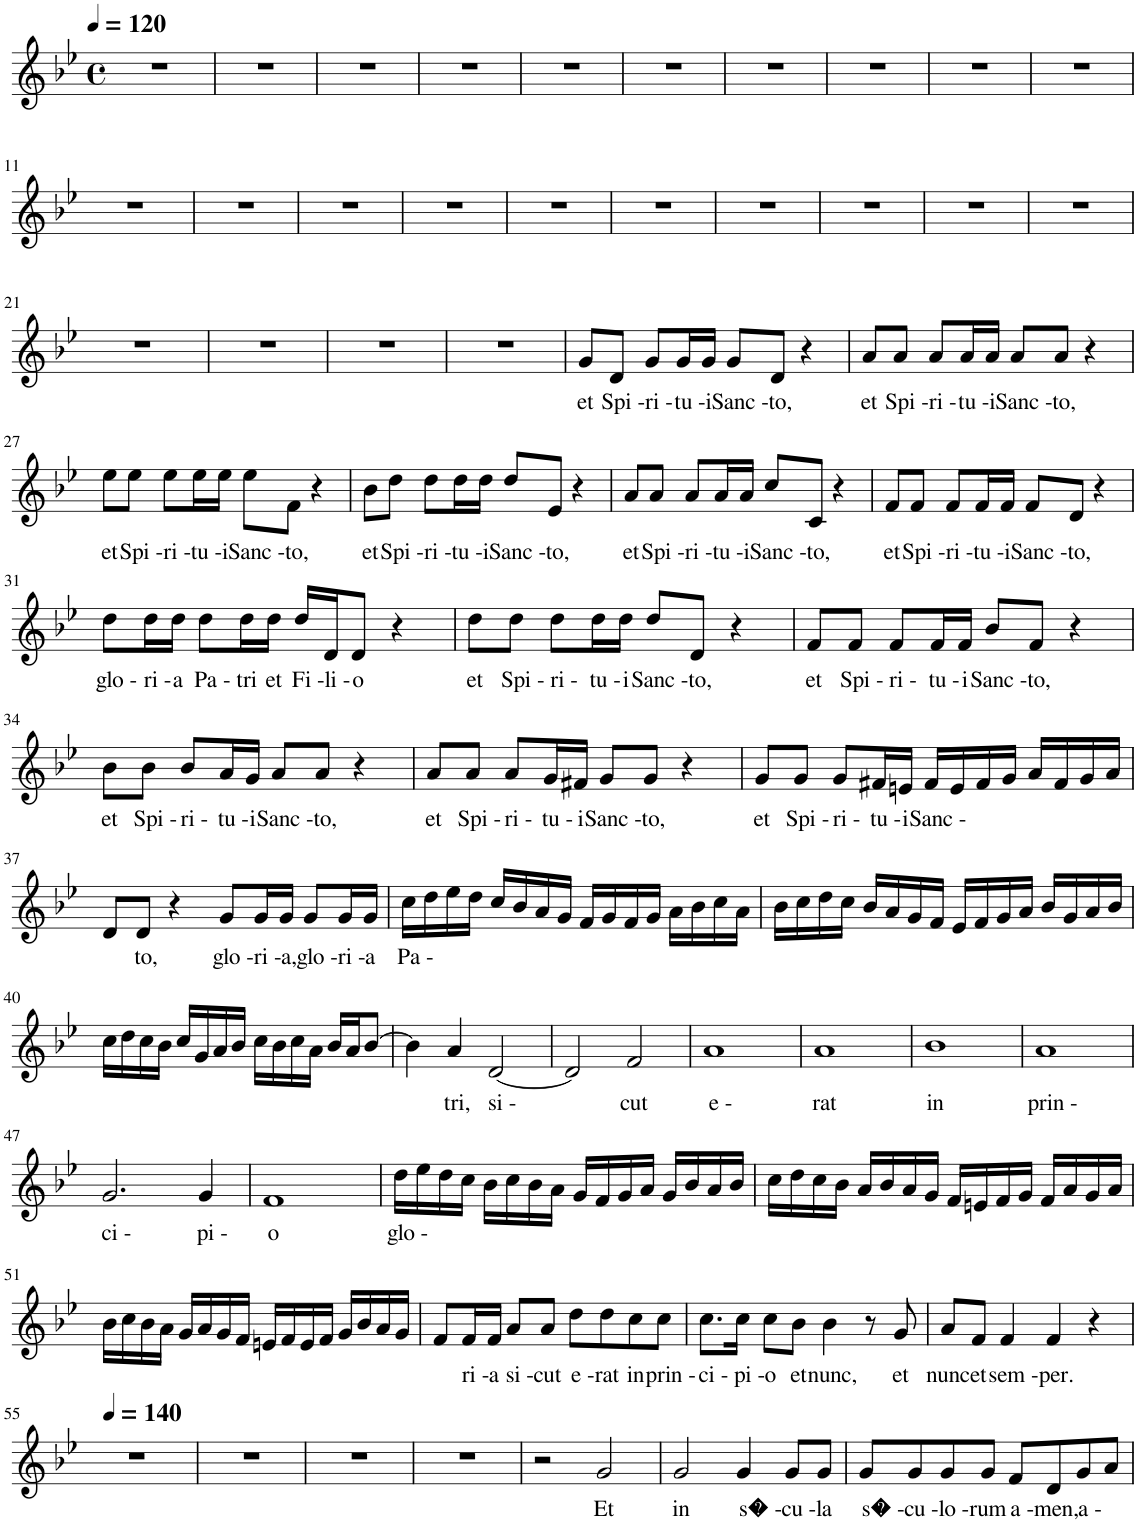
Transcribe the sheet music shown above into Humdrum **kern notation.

**kern	**text
*part1	*part1
*staff1	*staff1
*I"Alto, Alto	*
*I'A.	*
*clefG2	*
*k[b-e-]	*
*M4/4	*
*met(c)	*
*MM120	*
=1	=1
1r	.
=2	=2
1r	.
=3	=3
1r	.
=4	=4
1r	.
=5	=5
1r	.
=6	=6
1r	.
=7	=7
1r	.
=8	=8
1r	.
=9	=9
1r	.
=10	=10
1r	.
!!LO:LB:g=z
=11	=11
1r	.
=12	=12
1r	.
=13	=13
1r	.
=14	=14
1r	.
=15	=15
1r	.
=16	=16
1r	.
=17	=17
1r	.
=18	=18
1r	.
=19	=19
1r	.
=20	=20
1r	.
!!LO:LB:g=z
=21	=21
1r	.
=22	=22
1r	.
=23	=23
1r	.
=24	=24
1r	.
=25	=25
!	!LO:LY:b
8g/L	et
!	!LO:LY:b
8d/J	Spi -
!	!LO:LY:b
8g/L	ri -
!	!LO:LY:b
16g/L	tu -
!	!LO:LY:b
16g/JJ	i
!	!LO:LY:b
8g/L	Sanc -
!	!LO:LY:b
8d/J	to,
4r	.
=26	=26
!	!LO:LY:b
8a/L	et
!	!LO:LY:b
8a/J	Spi -
!	!LO:LY:b
8a/L	ri -
!	!LO:LY:b
16a/L	tu -
!	!LO:LY:b
16a/JJ	i
!	!LO:LY:b
8a/L	Sanc -
!	!LO:LY:b
8a/J	to,
4r	.
!!LO:LB:g=z
=27	=27
!	!LO:LY:b
8ee-\L	et
!	!LO:LY:b
8ee-\J	Spi -
!	!LO:LY:b
8ee-\L	ri -
!	!LO:LY:b
16ee-\L	tu -
!	!LO:LY:b
16ee-\JJ	i
!	!LO:LY:b
8ee-\L	Sanc -
!	!LO:LY:b
8f\J	to,
4r	.
=28	=28
!	!LO:LY:b
8b-\L	et
!	!LO:LY:b
8dd\J	Spi -
!	!LO:LY:b
8dd\L	ri -
!	!LO:LY:b
16dd\L	tu -
!	!LO:LY:b
16dd\JJ	i
!	!LO:LY:b
8dd/L	Sanc -
!	!LO:LY:b
8e-/J	to,
4r	.
=29	=29
!	!LO:LY:b
8a/L	et
!	!LO:LY:b
8a/J	Spi -
!	!LO:LY:b
8a/L	ri -
!	!LO:LY:b
16a/L	tu -
!	!LO:LY:b
16a/JJ	i
!	!LO:LY:b
8cc/L	Sanc -
!	!LO:LY:b
8c/J	to,
4r	.
=30	=30
!	!LO:LY:b
8f/L	et
!	!LO:LY:b
8f/J	Spi -
!	!LO:LY:b
8f/L	ri -
!	!LO:LY:b
16f/L	tu -
!	!LO:LY:b
16f/JJ	i
!	!LO:LY:b
8f/L	Sanc -
!	!LO:LY:b
8d/J	to,
4r	.
!!LO:LB:g=z
=31	=31
!	!LO:LY:b
8dd\L	glo -
!	!LO:LY:b
16dd\L	ri -
!	!LO:LY:b
16dd\JJ	a
!	!LO:LY:b
8dd\L	Pa -
!	!LO:LY:b
16dd\L	tri
!	!LO:LY:b
16dd\JJ	et
!	!LO:LY:b
16dd/LL	Fi -
!	!LO:LY:b
16d/J	li -
!	!LO:LY:b
8d/J	o
4r	.
=32	=32
!	!LO:LY:b
8dd\L	et
!	!LO:LY:b
8dd\J	Spi -
!	!LO:LY:b
8dd\L	ri -
!	!LO:LY:b
16dd\L	tu -
!	!LO:LY:b
16dd\JJ	i
!	!LO:LY:b
8dd/L	Sanc -
!	!LO:LY:b
8d/J	to,
4r	.
=33	=33
!	!LO:LY:b
8f/L	et
!	!LO:LY:b
8f/J	Spi -
!	!LO:LY:b
8f/L	ri -
!	!LO:LY:b
16f/L	tu -
!	!LO:LY:b
16f/JJ	i
!	!LO:LY:b
8b-/L	Sanc -
!	!LO:LY:b
8f/J	to,
4r	.
!!LO:LB:g=z
=34	=34
!	!LO:LY:b
8b-\L	et
!	!LO:LY:b
8b-\J	Spi -
!	!LO:LY:b
8b-/L	ri -
!	!LO:LY:b
16a/L	tu -
!	!LO:LY:b
16g/JJ	i
!	!LO:LY:b
8a/L	Sanc -
!	!LO:LY:b
8a/J	to,
4r	.
=35	=35
!	!LO:LY:b
8a/L	et
!	!LO:LY:b
8a/J	Spi -
!	!LO:LY:b
8a/L	ri -
!	!LO:LY:b
16g/L	tu -
!	!LO:LY:b
16f#X/JJ	i
!	!LO:LY:b
8g/L	Sanc -
!	!LO:LY:b
8g/J	to,
4r	.
=36	=36
!	!LO:LY:b
8g/L	et
!	!LO:LY:b
8g/J	Spi -
!	!LO:LY:b
8g/L	ri -
!	!LO:LY:b
16f#X/L	tu -
!	!LO:LY:b
16en/JJ	i
!	!LO:LY:b
16f#/LL	Sanc -
16e/	.
16f#/	.
16g/JJ	.
16a/LL	.
16f#/	.
16g/	.
16a/JJ	.
!!LO:LB:g=z
=37	=37
8d/L	.
!	!LO:LY:b
8d/J	to,
4r	.
!	!LO:LY:b
8g/L	glo -
!	!LO:LY:b
16g/L	ri -
!	!LO:LY:b
16g/JJ	a,
!	!LO:LY:b
8g/L	glo -
!	!LO:LY:b
16g/L	ri -
!	!LO:LY:b
16g/JJ	a
=38	=38
!	!LO:LY:b
16cc\LL	Pa -
16dd\	.
16ee-\	.
16dd\JJ	.
16cc/LL	.
16b-/	.
16a/	.
16g/JJ	.
16f/LL	.
16g/	.
16f/	.
16g/JJ	.
16a\LL	.
16b-\	.
16cc\	.
16a\JJ	.
=39	=39
16b-\LL	.
16cc\	.
16dd\	.
16cc\JJ	.
16b-/LL	.
16a/	.
16g/	.
16f/JJ	.
16e-/LL	.
16f/	.
16g/	.
16a/JJ	.
16b-/LL	.
16g/	.
16a/	.
16b-/JJ	.
!!LO:LB:g=z
=40	=40
16cc\LL	.
16dd\	.
16cc\	.
16b-\JJ	.
16cc/LL	.
16g/	.
16a/	.
16b-/JJ	.
16cc\LL	.
16b-\	.
16cc\	.
16a\JJ	.
16b-/LL	.
16a/J	.
[8b-/J	.
=41	=41
4b-\]	.
!	!LO:LY:b
4a/	tri,
!	!LO:LY:b
[2d/	si -
=42	=42
2d/]	.
!	!LO:LY:b
2f/	cut
=43	=43
!	!LO:LY:b
1a	e -
=44	=44
!	!LO:LY:b
1a	rat
=45	=45
!	!LO:LY:b
1b-	in
=46	=46
!	!LO:LY:b
1a	prin -
!!LO:LB:g=z
=47	=47
!	!LO:LY:b
2.g/	ci -
!	!LO:LY:b
4g/	pi -
=48	=48
!	!LO:LY:b
1f	o
=49	=49
!	!LO:LY:b
16dd\LL	glo -
16ee-\	.
16dd\	.
16cc\JJ	.
16b-\LL	.
16cc\	.
16b-\	.
16a\JJ	.
16g/LL	.
16f/	.
16g/	.
16a/JJ	.
16g/LL	.
16b-/	.
16a/	.
16b-/JJ	.
=50	=50
16cc\LL	.
16dd\	.
16cc\	.
16b-\JJ	.
16a/LL	.
16b-/	.
16a/	.
16g/JJ	.
16f/LL	.
16en/	.
16f/	.
16g/JJ	.
16f/LL	.
16a/	.
16g/	.
16a/JJ	.
!!LO:LB:g=z
=51	=51
16b-\LL	.
16cc\	.
16b-\	.
16a\JJ	.
16g/LL	.
16a/	.
16g/	.
16f/JJ	.
16en/LL	.
16f/	.
16e/	.
16f/JJ	.
16g/LL	.
16b-/	.
16a/	.
16g/JJ	.
=52	=52
8f/L	.
!	!LO:LY:b
16f/L	ri -
!	!LO:LY:b
16f/JJ	a
!	!LO:LY:b
8a/L	si -
!	!LO:LY:b
8a/J	cut
!	!LO:LY:b
8dd\L	e -
!	!LO:LY:b
8dd\	rat
!	!LO:LY:b
8cc\	in
!	!LO:LY:b
8cc\J	prin -
=53	=53
!	!LO:LY:b
8.cc\L	ci -
!	!LO:LY:b
16cc\Jk	pi -
!	!LO:LY:b
8cc\L	o
!	!LO:LY:b
8b-\J	et
!	!LO:LY:b
4b-\	nunc,
8r	.
!	!LO:LY:b
8g/	et
=54	=54
!	!LO:LY:b
8a/L	nunc
!	!LO:LY:b
8f/J	et
!	!LO:LY:b
4f/	sem -
!	!LO:LY:b
4f/	per.
4r	.
!!LO:LB:g=z
=55	=55
*MM140	*
1r	.
=56	=56
1r	.
=57	=57
1r	.
=58	=58
1r	.
=59	=59
2r	.
!	!LO:LY:b
2g/	Et
=60	=60
!	!LO:LY:b
2g/	in
!	!LO:LY:b
4g/	s� -
!	!LO:LY:b
8g/L	cu -
!	!LO:LY:b
8g/J	la
=61	=61
!	!LO:LY:b
8g/L	s� -
!	!LO:LY:b
8g/	cu -
!	!LO:LY:b
8g/	lo -
!	!LO:LY:b
8g/J	rum
!	!LO:LY:b
8f/L	a -
!	!LO:LY:b
8d/	men,
!	!LO:LY:b
8g/	a -
8a/J	.
=	=
*-	*-
